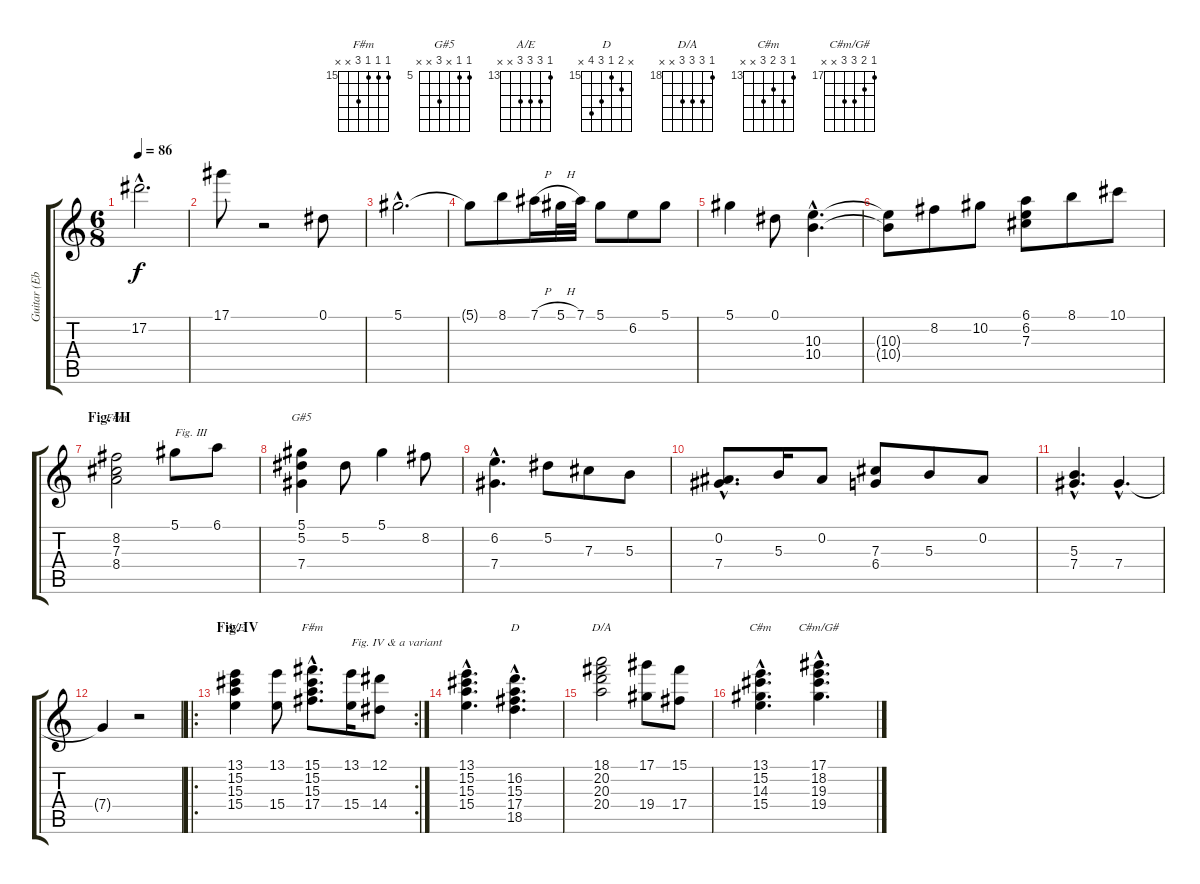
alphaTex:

\track ("Guitar (Eb tuning)" "Guitar (Eb") {instrument electricguitarclean}
\staff {score tabs}
\tuning (Eb4 Bb3 Gb3 Db3 Ab2 Eb2) {hide}
\chord ("F#m" x 8 7 8 x x) {firstfret 7}
\chord ("G#5" 5 5 x 7 x x) {firstfret 5}
\chord ("A/E" 13 15 15 15 x x) {firstfret 13}
\chord ("F#m" 15 15 15 17 x x) {firstfret 15}
\chord ("D" x 16 15 17 18 x) {firstfret 15}
\chord ("D/A" 18 20 20 20 x x) {firstfret 18}
\chord ("C#m" 13 15 14 15 x x) {firstfret 13}
\chord ("C#m/G#" 17 18 19 19 x x) {firstfret 17}
\ts (6 8)
\tempo 86
\clef g2
\ks c
17.2{hac t}.2{d dy f} |
17.1.8 r.2 0.1.8 |
5.1{hac}.2{d} |
5.1{t}.8 8.1.8 7.1{h}.16 5.1{h}.32 7.1.32 5.1.8 6.2.8 5.1.8 |
5.1.4 0.1.8 (10.3{hac} 10.4{hac}).4{d} |
(10.3{t} 10.4{t}).8 8.2.8 10.2.8 (6.1 6.2 7.3).8 8.1.8 10.1.8 |
\section ("" "Fig. III")
(8.2 7.3 8.4).2{ch "F#m"} 5.1.8{txt "Fig. III"} 6.1.8 |
(5.1 5.2 7.4).4{ch "G#5"} 5.2.8 5.1.4 8.2.8 |
(6.2{hac} 7.4{hac}).4{d} 5.2.8 7.3.8 5.3.8 |
(0.2{hac} 7.4{hac}).8{d} 5.3.16 0.2.8 (7.3 6.4).8 5.3.8 0.2.8 |
(5.3{hac} 7.4{hac}).4{d} 7.4{hac}.4{d} |
7.4{t}.4 r.2 |
\ro
\rc 2
\section ("" "Fig. IV")
(13.1 15.2 15.3 15.4).4{ch "A/E"} (13.1 15.4).8 (15.1{hac} 15.2{hac} 15.3{hac} 17.4{hac}).8{d ch "F#m"} (13.1 15.4).16{txt "Fig. IV & a variant"} (12.1 14.4).8 |
(13.1{hac} 15.2{hac} 15.3{hac} 15.4{hac}).4{d} (16.2{hac} 15.3{hac} 17.4{hac} 18.5{hac}).4{d ch "D"} |
(18.1 20.2 20.3 20.4).2{ch "D/A"} (17.1 19.4).8 (15.1 17.4).8 |
(13.1{hac} 15.2{hac} 14.3{hac} 15.4{hac}).4{d ch "C#m"} (17.1{hac} 18.2{hac} 19.3{hac} 19.4{hac}).4{d ch "C#m/G#"}
